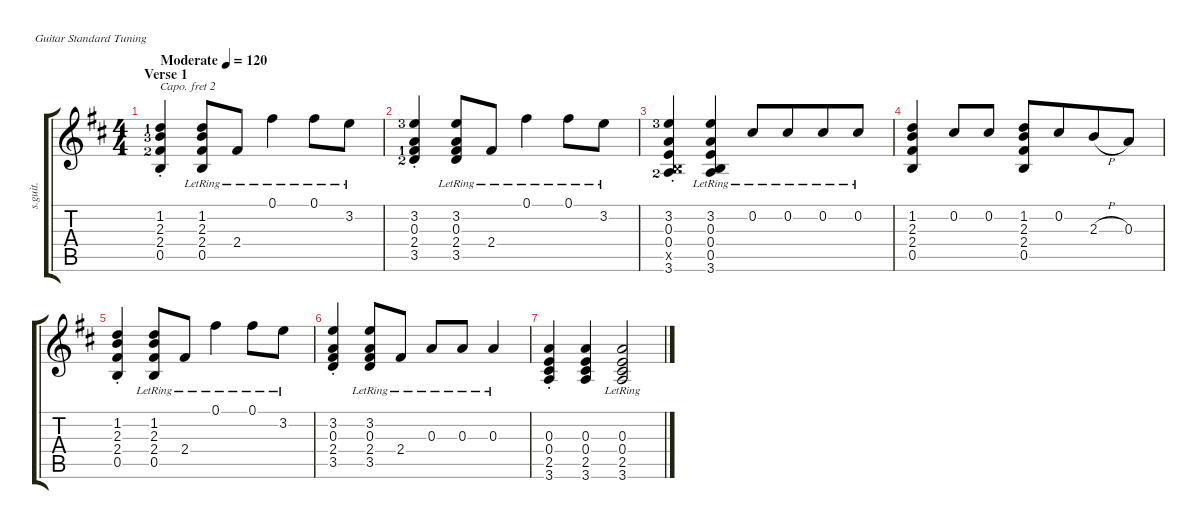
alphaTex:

\hideDynamics
\bracketExtendMode groupsimilarinstruments
\otherSystemsTrackNameOrientation horizontal
\track ("Guitar (capo 2)" "s.guit.") {instrument acousticguitarsteel}
\staff {score tabs}
\capo 2
\tuning (E4 B3 G3 D3 A2 E2)
\ts (4 4)
\beaming (8 2 2 2 2)
\section ("" "Verse 1")
\tempo (120 "Moderate")
\clef g2
\scale
1.10887
\ks d
(1.2{st lf 2 acc forcenatural} 2.3{st lf 4 acc forcenatural} 2.4{st lf 3 acc forcenatural} 0.5{st acc forcenatural}).4{dy f instrument acousticguitarsteel beam Up} (1.2{lr acc forcenatural} 2.3{lr acc forcenatural} 2.4{lr acc forcenatural} 0.5{lr acc forcenatural}).8{beam Up} 2.4{lr acc forcenatural}.8{beam Up} 0.1{lr acc forcenatural}.4{beam Down} 0.1{lr acc forcenatural}.8{beam Down} 3.2{lr acc forcenatural}.8{beam Down} |
\scale
0.945565 (3.2{st lf 4 acc forcenatural} 0.3{st acc forcenatural} 2.4{st lf 2 acc forcenatural} 3.5{st lf 3 acc forcenatural}).4{beam Up} (3.2{lr acc forcenatural} 0.3{lr acc forcenatural} 2.4{lr acc forcenatural} 3.5{lr acc forcenatural}).8{beam Up} 2.4{lr acc forcenatural}.8{beam Up} 0.1{lr acc forcenatural}.4{beam Down} 0.1{lr acc forcenatural}.8{beam Down} 3.2{lr acc forcenatural}.8{beam Down} |
\scale
0.945565 (3.2{st lf 4 acc forcenatural} 0.3{st acc forcenatural} 0.4{st acc forcenatural} 3.6{st lf 3 acc forcenatural} 0.5{x acc forcenatural}).4{beam Up} (3.2{lr acc forcenatural} 0.3{lr acc forcenatural} 0.4{lr acc forcenatural} 3.6{lr acc forcenatural} 0.5{lr acc forcenatural}).4{beam Up} 0.2{lr acc forcenatural}.8{beam Up} 0.2{lr acc forcenatural}.8{beam Up beam merge} 0.2{lr acc forcenatural}.8{beam Up} 0.2{lr acc forcenatural}.8{beam Up} |
\scale
1.06185 (1.2{acc forcenatural} 2.3{acc forcenatural} 2.4{acc forcenatural} 0.5{acc forcenatural}).4{beam Up} 0.2{acc forcenatural}.8{beam Up} 0.2{acc forcenatural}.8{beam Up} (1.2{acc forcenatural} 2.3{acc forcenatural} 2.4{acc forcenatural} 0.5{acc forcenatural}).8{beam Up} 0.2{acc forcenatural}.8{beam Up beam merge} 2.3{h acc forcenatural}.8{beam Up} 0.3{acc forcenatural}.8{beam Up} |
\scale
1.04624 (1.2{st acc forcenatural} 2.3{st acc forcenatural} 2.4{st acc forcenatural} 0.5{st acc forcenatural}).4{beam Up} (1.2{lr acc forcenatural} 2.3{lr acc forcenatural} 2.4{lr acc forcenatural} 0.5{lr acc forcenatural}).8{beam Up} 2.4{lr acc forcenatural}.8{beam Up} 0.1{lr acc forcenatural}.4{beam Down} 0.1{lr acc forcenatural}.8{beam Down} 3.2{lr acc forcenatural}.8{beam Down} |
\scale
0.99353 (3.2{st acc forcenatural} 0.3{st acc forcenatural} 2.4{st acc forcenatural} 3.5{st acc forcenatural}).4{beam Up} (3.2{lr acc forcenatural} 0.3{lr acc forcenatural} 2.4{lr acc forcenatural} 3.5{lr acc forcenatural}).8{beam Up} 2.4{lr acc forcenatural}.8{beam Up} 0.3{lr acc forcenatural}.8{beam Up} 0.3{lr acc forcenatural}.8{beam Up} 0.3{lr acc forcenatural}.4{beam Up} |
\scale
0.960229 (0.3{st acc forcenatural} 0.4{st acc forcenatural} 3.6{st acc forcenatural} 2.5{acc forcenatural}).4{beam Up} (0.3{acc forcenatural} 0.4{acc forcenatural} 3.6{acc forcenatural} 2.5{acc forcenatural}).4{beam Up} (3.6{lr acc forcenatural} 2.5{lr acc forcenatural} 0.4{lr acc forcenatural} 0.3{lr acc forcenatural}).2{beam Up}
